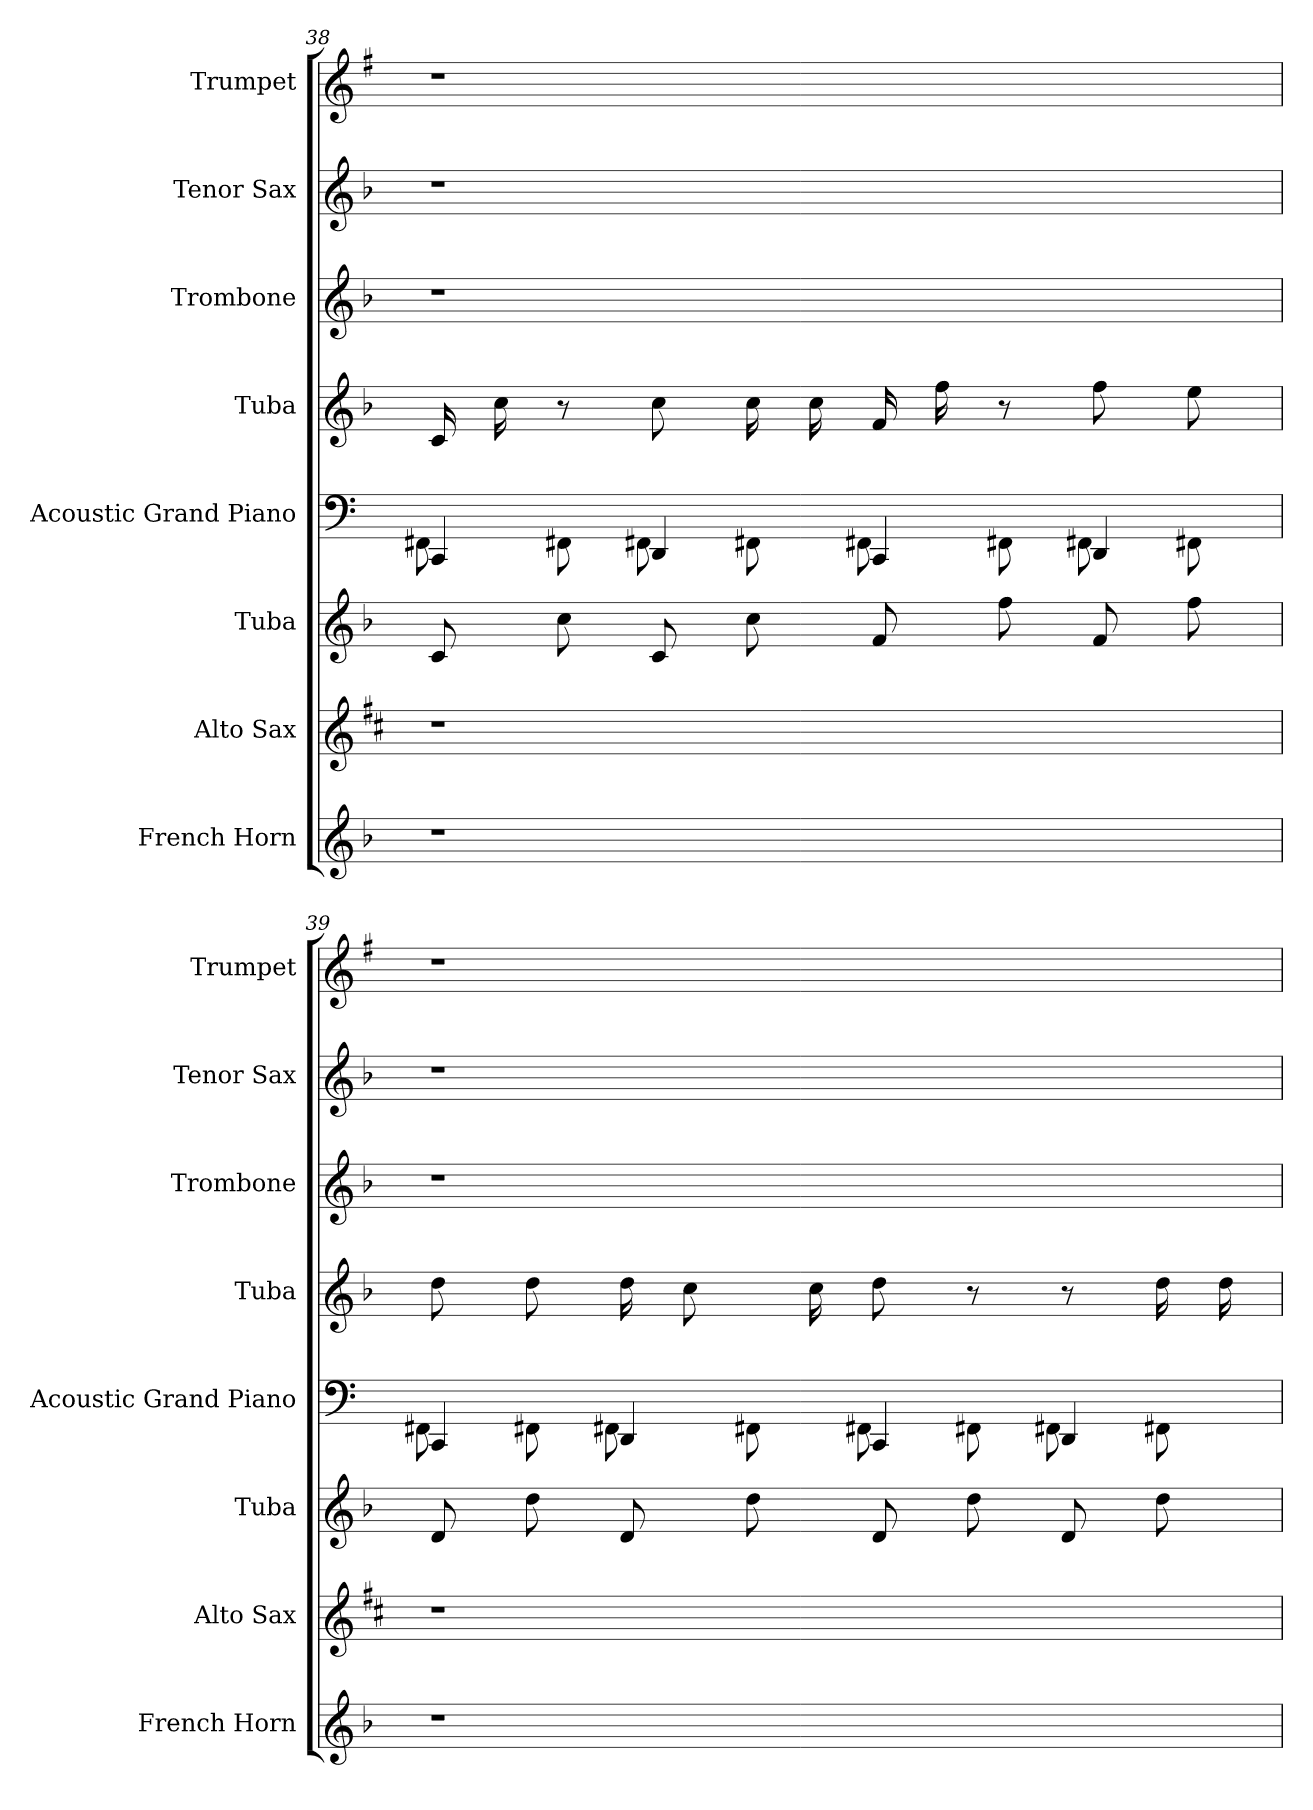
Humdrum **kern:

**kern	**kern	**kern	**kern	**kern	**kern	**kern	**kern
*part8	*part7	*part6	*part5	*part4	*part3	*part2	*part1
*staff8	*staff7	*staff6	*staff5	*staff4	*staff3	*staff2	*staff1
*I"French Horn	*I"Alto Sax	*I"Tuba	*I"Acoustic Grand Piano	*I"Tuba	*I"Trombone	*I"Tenor Sax	*I"Trumpet
*I'French Horn	*I'Alto Sax	*I'Tuba	*I'Acoustic Grand Piano	*I'Tuba	*I'Trombone	*I'Tenor Sax	*I'Trumpet
*clefG2	*clefG2	*clefG2	*clefF4	*clefG2	*clefG2	*clefG2	*clefG2
*ITrd8c14	*ITrd5c9	*ITrd15c26	*	*ITrd15c26	*ITrd8c14	*ITrd8c14	*ITrd1c2
*k[b-]	*k[b-]	*k[b-]	*	*k[b-]	*k[b-]	*k[b-]	*k[b-]
=38	=38	=38	=38	=38	=38	=38	=38
*	*	*	*^	*	*	*	*
1r	1r	8CC	4CC	8FF#X	16CC	1r	1r	1r
.	.	.	.	.	16C	.	.	.
.	.	8C	.	8FF#X	8r	.	.	.
.	.	8CC	4DD	8FF#X	8C	.	.	.
.	.	8C	.	8FF#X	16C	.	.	.
.	.	.	.	.	16C	.	.	.
.	.	8FF	4CC	8FF#X	16FF	.	.	.
.	.	.	.	.	16F	.	.	.
.	.	8F	.	8FF#X	8r	.	.	.
.	.	8FF	4DD	8FF#X	8F	.	.	.
.	.	8F	.	8FF#X	8E	.	.	.
=39	=39	=39	=39	=39	=39	=39	=39	=39
1r	1r	8DD	4CC	8FF#X	8D	1r	1r	1r
.	.	8D	.	8FF#X	8D	.	.	.
.	.	8DD	4DD	8FF#X	16D	.	.	.
.	.	.	.	.	8C	.	.	.
.	.	8D	.	8FF#X	.	.	.	.
.	.	.	.	.	16C	.	.	.
.	.	8DD	4CC	8FF#X	8D	.	.	.
.	.	8D	.	8FF#X	8r	.	.	.
.	.	8DD	4DD	8FF#X	8r	.	.	.
.	.	8D	.	8FF#X	16D	.	.	.
.	.	.	.	.	16D	.	.	.
*	*	*	*v	*v	*	*	*	*
=	=	=	=	=	=	=	=
*-	*-	*-	*-	*-	*-	*-	*-
